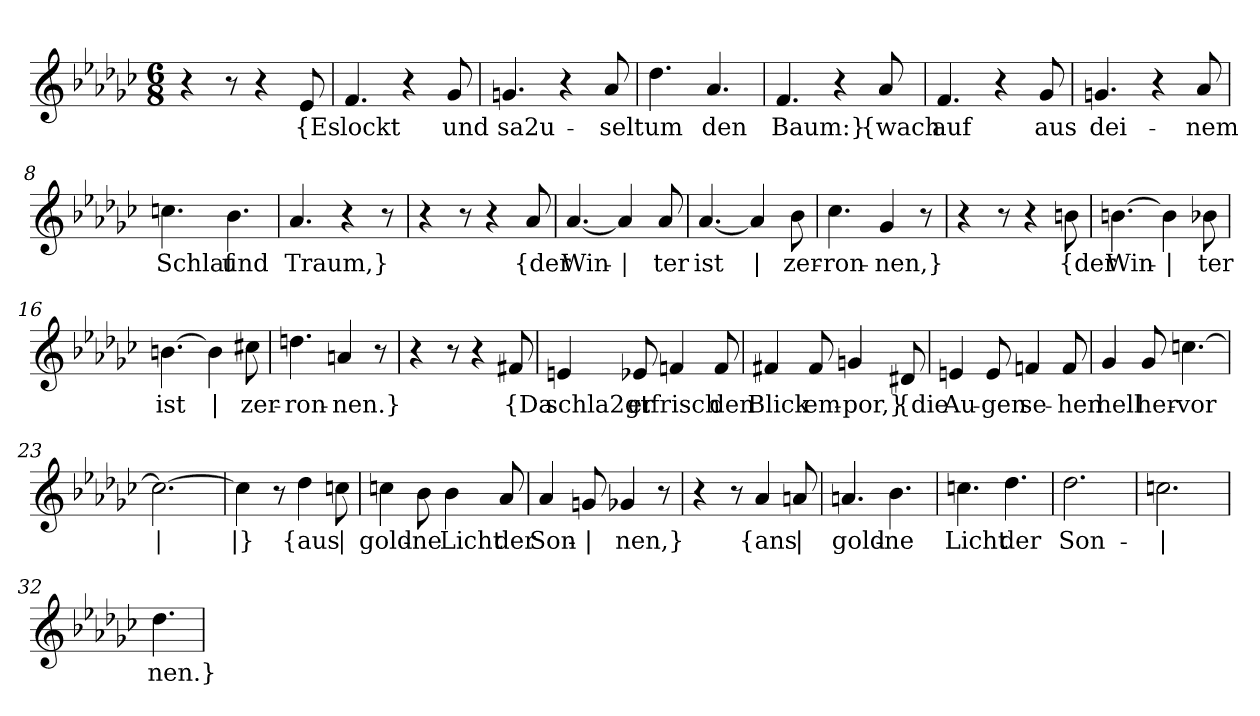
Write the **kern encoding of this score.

**kern	**text
*part1	*part1
*staff1	*staff1
*clefG2	*
*k[b-e-a-d-g-c-]	*
*M6/8	*
=1	=1
4r	.
8r	.
4r	.
!	!LO:LY:b
8e-/	{Es
=2	=2
!	!LO:LY:b
4.f/	lockt
4r	.
!	!LO:LY:b
8g-/	und
=3	=3
!	!LO:LY:b
4.gn/	sa2u-
4r	.
!	!LO:LY:b
8a-/	-selt
=4	=4
!	!LO:LY:b
4.dd-\	um
!	!LO:LY:b
4.a-/	den
=5	=5
!	!LO:LY:b
4.f/	Baum:}
4r	.
!	!LO:LY:b
8a-/	{wach
=6	=6
!	!LO:LY:b
4.f/	auf
4r	.
!	!LO:LY:b
8g-/	aus
=7	=7
!	!LO:LY:b
4.gn/	dei-
4r	.
!	!LO:LY:b
8a-/	-nem
=8	=8
!	!LO:LY:b
4.ccn\	Schlaf
!	!LO:LY:b
4.b-\	und
!!LO:LB:g=z
=9	=9
!	!LO:LY:b
4.a-/	Traum,}
4r	.
8r	.
=10	=10
4r	.
8r	.
4r	.
!	!LO:LY:b
8a-/	{der
=11	=11
!	!LO:LY:b
[4.a-/	Win-
!	!LO:LY:b
4a-/]	|
!	!LO:LY:b
8a-/	-ter
=12	=12
!	!LO:LY:b
[4.a-/	ist
!	!LO:LY:b
4a-/]	|
!	!LO:LY:b
8b-\	zer-
=13	=13
!	!LO:LY:b
4.cc-\	-ron-
!	!LO:LY:b
4g-/	-nen,}
8r	.
=14	=14
4r	.
8r	.
4r	.
!	!LO:LY:b
8bn\	{der
=15	=15
!	!LO:LY:b
[4.bn\	Win-
!	!LO:LY:b
4b\]	|
!	!LO:LY:b
8b-X\	-ter
=16	=16
!	!LO:LY:b
[4.bn\	ist
!	!LO:LY:b
4b\]	|
!	!LO:LY:b
8cc#X\	zer-
!!LO:LB:g=z
=17	=17
!	!LO:LY:b
4.ddn\	-ron-
!	!LO:LY:b
4an/	-nen.}
8r	.
=18	=18
4r	.
8r	.
4r	.
!	!LO:LY:b
8f#X/	{Da
=19	=19
!	!LO:LY:b
4en/	schla2gt
!	!LO:LY:b
8e-X/	er
!	!LO:LY:b
4fn/	frisch
!	!LO:LY:b
8f/	den
=20	=20
!	!LO:LY:b
4f#X/	Blick
!	!LO:LY:b
8f#/	em-
!	!LO:LY:b
4gn/	-por,}
!	!LO:LY:b
8d#X/	{die
=21	=21
!	!LO:LY:b
4en/	Au-
!	!LO:LY:b
8e/	-gen
!	!LO:LY:b
4fn/	se-
!	!LO:LY:b
8f/	-hen
!!LO:LB:g=z
=22	=22
!	!LO:LY:b
4g-/	hell
!	!LO:LY:b
8g-/	her-
!	!LO:LY:b
[4.ccn\	-vor
=23	=23
!	!LO:LY:b
2.cc\_	|
=24	=24
!	!LO:LY:b
4cc\]	|}
8r	.
!	!LO:LY:b
4dd-\	{aus
!	!LO:LY:b
8ccn\	|
=25	=25
!	!LO:LY:b
4ccn\	gold-
!	!LO:LY:b
8b-\	-ne
!	!LO:LY:b
4b-\	Licht
!	!LO:LY:b
8a-/	der
=26	=26
!	!LO:LY:b
4a-/	Son-
!	!LO:LY:b
8gn/	|
!	!LO:LY:b
4g-X/	-nen,}
8r	.
=27	=27
4r	.
8r	.
!	!LO:LY:b
4a-/	{ans
!	!LO:LY:b
8an/	|
=28	=28
!	!LO:LY:b
4.an/	gold-
!	!LO:LY:b
4.b-\	-ne
=29	=29
!	!LO:LY:b
4.ccn\	Licht
!	!LO:LY:b
4.dd-\	der
!!LO:LB:g=z
=30	=30
!	!LO:LY:b
2.dd-\	Son-
=31	=31
!	!LO:LY:b
2.ccn\	|
=32	=32
!	!LO:LY:b
4.dd-\	-nen.}
=	=
*-	*-
